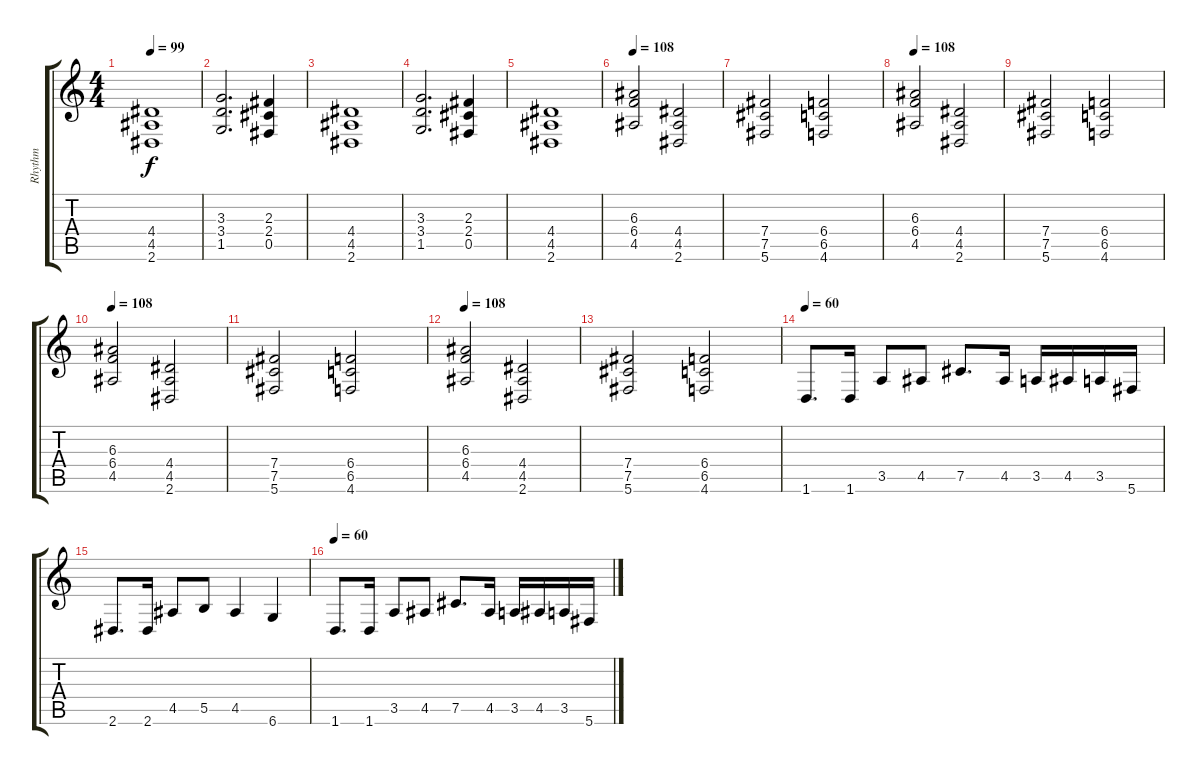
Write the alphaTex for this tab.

\track ("Rhythm" "Rhythm") {instrument distortionguitar}
\staff {score tabs}
\tuning (Db4 Ab3 E3 B2 Gb2 Db2) {hide}
\ts (4 4)
\tempo 99
\clef g2
\ks c
(4.4 4.5 2.6).1{dy f} |
(3.3 3.4 1.5).2{d volume 13} (2.3 2.4 0.5).4 |
(4.4 4.5 2.6).1 |
(3.3 3.4 1.5).2{d volume 13} (2.3 2.4 0.5).4 |
(4.4 4.5 2.6).1 |
\tempo 108
(6.3 6.4 4.5).2 (4.4 4.5 2.6).2 |
(7.4 7.5 5.6).2 (6.4 6.5 4.6).2 |
\tempo 108
(6.3 6.4 4.5).2 (4.4 4.5 2.6).2 |
(7.4 7.5 5.6).2 (6.4 6.5 4.6).2 |
\tempo 108
(6.3 6.4 4.5).2 (4.4 4.5 2.6).2 |
(7.4 7.5 5.6).2 (6.4 6.5 4.6).2 |
\tempo 108
(6.3 6.4 4.5).2 (4.4 4.5 2.6).2 |
(7.4 7.5 5.6).2 (6.4 6.5 4.6).2 |
\tempo 60
1.6.8{d} 1.6.16 3.5.8 4.5.8 7.5.8{d} 4.5.16 3.5.16 4.5.16 3.5.16 5.6.16 |
2.6.8{d} 2.6.16 4.5.8 5.5.8 4.5.4 6.6.4 |
\tempo 60
1.6.8{d} 1.6.16 3.5.8 4.5.8 7.5.8{d} 4.5.16 3.5.16 4.5.16 3.5.16 5.6.16
